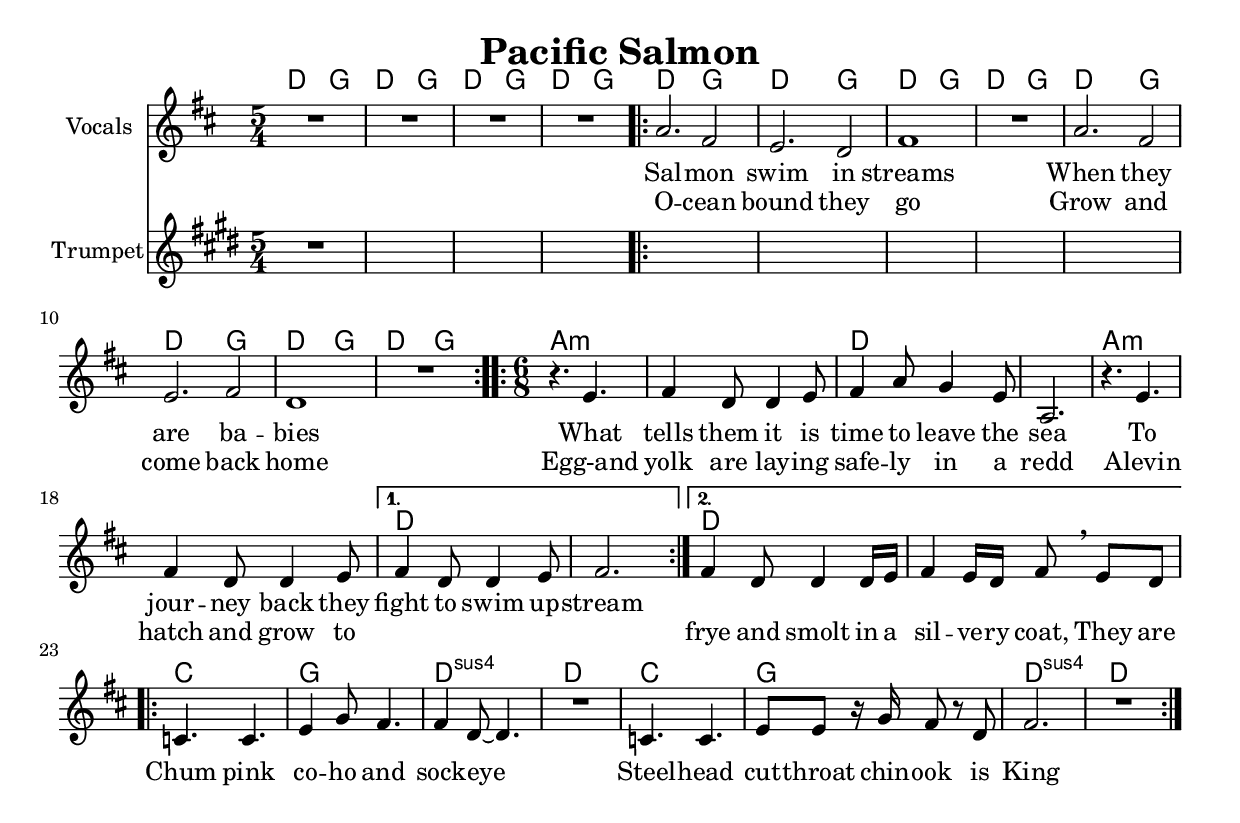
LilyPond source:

\version "2.22.2"

\header {
  title = "Pacific Salmon"
  % subtitle = "(tune)"
  % composer = "Me"
  % meter = "moderato"
  % piece = "Swing"
  % tagline = \markup {
    % \column {
      % "LilyPond example file by Amelie Zapf,"
      % "Berlin 07/07/2003"
    % }
  % }
}
% To make the example display in the documentation
% \paper {
 %  paper-width = 130
% }
%#(set-global-staff-size 16)
% \include "english.ly"


%% insert chord name style stuff here.

%%%%%%%%%%%% Keys'n'thangs %%%%%%%%%%%%%%%%%

Key = {
  \key d \major
}

Timeline = {
  \time 5/4
  \repeat unfold 4 { s2. s2 | }
  \repeat volta 2 {
    \repeat unfold 8 { s2. s2 | }
  }

  \time 6/8
  
  \repeat volta 2 {
    \repeat unfold 8 { s2. | }
  }

}

% ##### Vocal Part

vocal = \transpose c c \relative c'' {
  \Key
  \repeat unfold 4 { R1*5/4 }

  \repeat volta 2 {
    a2. fis2 |
    e2. d2 |
    fis1*5/4 |
    R1*5/4 |
    a2. fis2 |
    e2. fis2 |
    d1*5/4 |
    R1*5/4 |
  }

  \repeat volta 2 {
    r4. e4. |
    fis4 d8 d4 e8 |
    fis4 a8 g4 e8 |
    a,2. |

    r4. e'4. |
    fis4 d8 d4 e8 |
  }
  \alternative {
    { fis4 d8 d4 e8 | fis2. | }
    { fis4 d8 d4 d16 e | fis4 e16 d fis8 \breathe e d | }
  }

  \repeat volta 2 {
    c4. c |
    e4 g8 fis4. | 
    fis4 d8~d4. |
    R1*6/8 |

    c4. c |
    e8 e r16 g fis8 r d |
    fis2. |
    R1*6/8 |
  }
}

vocalHarmony = \transpose c c \chordmode {
  \repeat unfold 4 { d2. g2 }
  \repeat volta 2 {
    \repeat unfold 8 { d2. g2 }
  }

  \repeat volta 2 {
    a2.:m |
    s2. |
    d2. |
    s2. |
    a2.:m |
    s2. |
  }
  \alternative {
    { d2. | s2. | }
    { d2. | s2. | }
  }

  \repeat volta 2 {
    \repeat unfold 2 {
      c2. |
      g2. |
      d2.:sus4 |
      d2.: |
    }
  }
}

aOne = \lyricmode {
  Sal -- mon | swim in | streams |
  When they | are ba -- | bies 
}

aTwo = \lyricmode {
  O -- cean | bound they | go |
  Grow and | come back | home 
}

bOne = \lyricmode {
  What | tells them  it is | time to  leave the | sea 
  To | jour -- ney back they | fight to swim up -- | stream
}

bTwo = \lyricmode {
  Egg-and | yolk are lay -- ing | safe -- ly in a | redd
  Alevin | hatch and grow to |

  % Pass through 1st ending
  % durations are required but ignored
  \skip4 \skip8 \skip4 \skip8 | \skip2. |

  frye and smolt in a | sil -- ve -- ry coat, They are
}

cOne = \lyricmode { 
  Chum pink | co -- ho and | sock -- eye |
  Steel -- head | cut -- throat chin -- ook is | King
}

% ############ Horns ############

% ------ Trumpet ------
trpt = \transpose c d \relative c'' {
  \Key
  R1*5/4 |
}
trumpet = {
  \clef treble
  <<
    \trpt
  >>
}


%%%%%%%%% It All Goes Together Here %%%%%%%%%%%%%%%%%%%%%%

\score {
  <<
    \new StaffGroup = "melody" <<
      \new ChordNames { \vocalHarmony }
      \new Staff \with { instrumentName = "Vocals" }
      \new Voice = "Vocals" <<
        \Timeline
        \vocal
      >>
      \new Lyrics \lyricsto Vocals { \aOne \bOne  }
      \new Lyrics \lyricsto Vocals { \aTwo \bTwo \cOne }
    >>

    \new StaffGroup = "horns" <<
      \new Staff = "trumpet" \with { instrumentName = "Trumpet" }
      \Timeline
      \trumpet
      % \new Staff = "altosax" \with { instrumentName = "Alto Sax" }
      % \altoSax
      % \new ChordNames = "barichords" \with { instrumentName = "Trumpet" }
      % \bariHarmony
      % \trombone
    >>
  >>

  \layout {
    \context { \Staff \RemoveEmptyStaves }
    \context {
      \Score
      \override BarNumber.padding = #3
      \override RehearsalMark.padding = #2
      skipBars = ##t
    }
  }
  \midi { }
}
